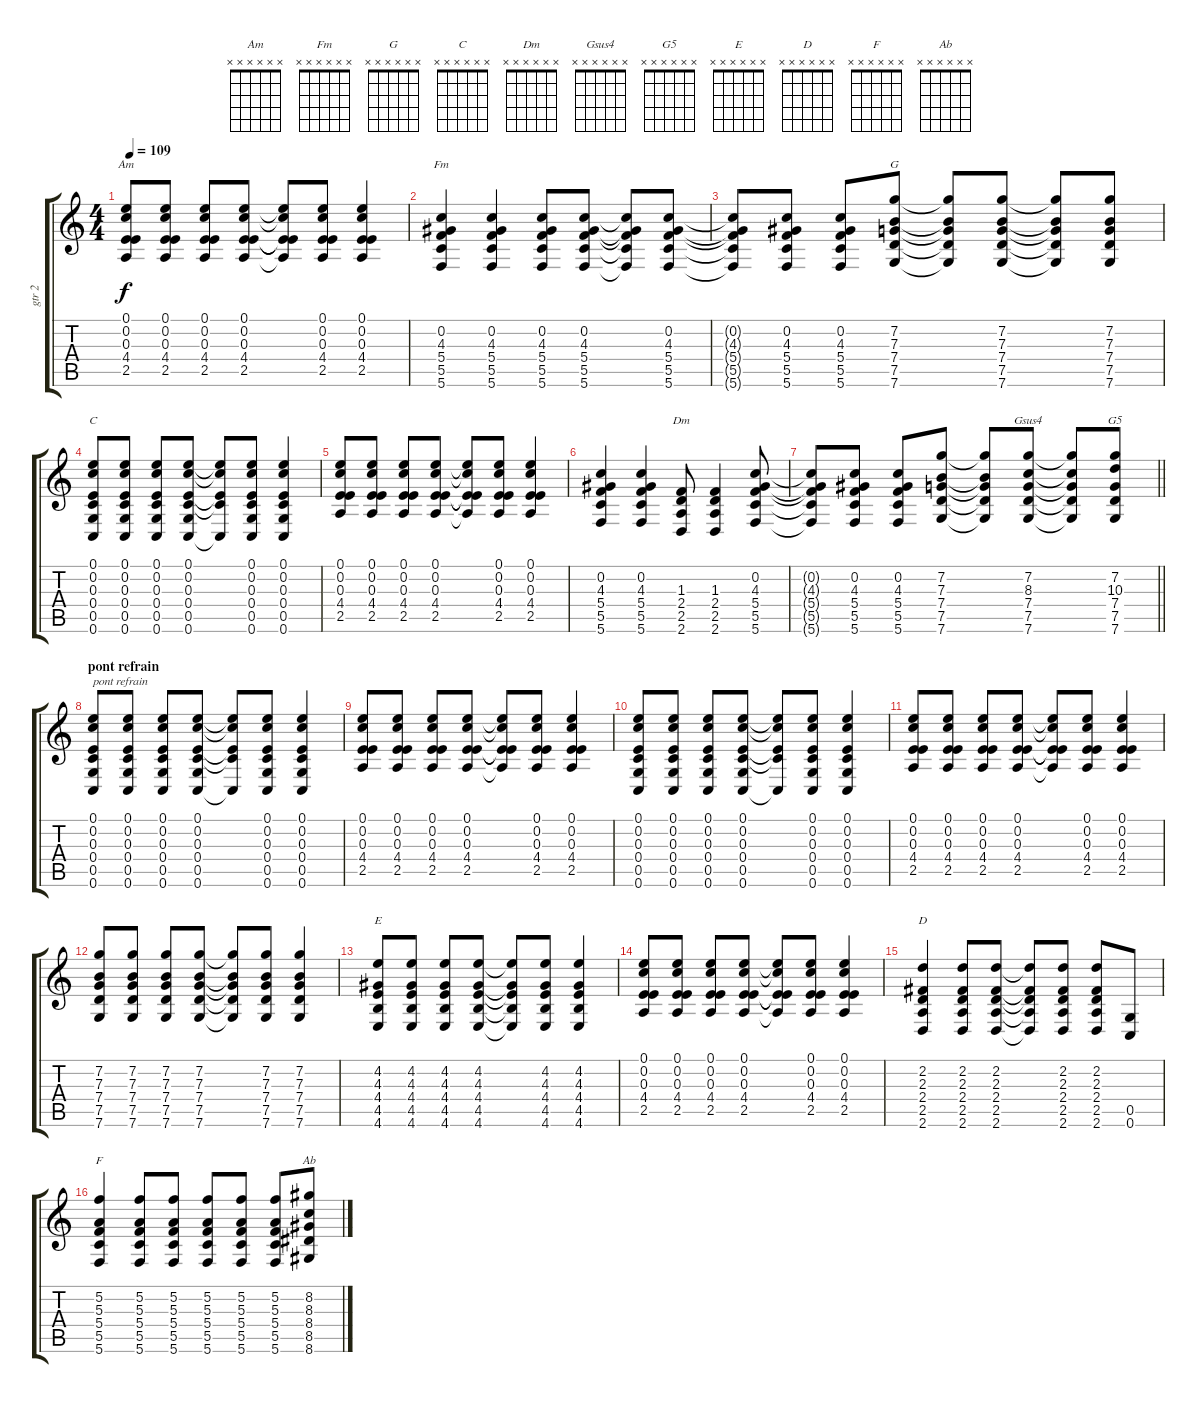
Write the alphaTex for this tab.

\track ("gtr 2" "gtr 2") {instrument acousticguitarsteel}
\staff {score tabs}
\tuning (E4 C4 E3 C3 G2 C2) {hide}
\chord ("Am" x x x x x x)
\chord ("Fm" x x x x x x)
\chord ("G" x x x x x x)
\chord ("C" x x x x x x)
\chord ("Dm" x x x x x x)
\chord ("Gsus4" x x x x x x)
\chord ("G5" x x x x x x)
\chord ("E" x x x x x x)
\chord ("D" x x x x x x)
\chord ("F" x x x x x x)
\chord ("Ab" x x x x x x)
\ts (4 4)
\tempo 109
\clef g2
\ks c
(0.1 0.2 0.3 4.4 2.5).8{ch "Am" dy f} (0.1 0.2 0.3 4.4 2.5).8 (0.1 0.2 0.3 4.4 2.5).8 (0.1 0.2 0.3 4.4 2.5).8 (0.1{t} 0.2{t} 0.3{t} 4.4{t} 2.5{t}).8 (0.1 0.2 0.3 4.4 2.5).8 (0.1 0.2 0.3 4.4 2.5).4 |
(0.2 4.3 5.4 5.5 5.6).4{ch "Fm"} (0.2 4.3 5.4 5.5 5.6).4 (0.2 4.3 5.4 5.5 5.6).8 (0.2 4.3 5.4 5.5 5.6).8 (0.2{t} 4.3{t} 5.4{t} 5.5{t} 5.6{t}).8 (0.2 4.3 5.4 5.5 5.6).8 |
(0.2{t} 4.3{t} 5.4{t} 5.5{t} 5.6{t}).8 (0.2 4.3 5.4 5.5 5.6).8 (0.2 4.3 5.4 5.5 5.6).8 (7.2 7.3 7.4 7.5 7.6).8{ch "G"} (7.2{t} 7.3{t} 7.4{t} 7.5{t} 7.6{t}).8 (7.2 7.3 7.4 7.5 7.6).8 (7.2{t} 7.3{t} 7.4{t} 7.5{t} 7.6{t}).8 (7.2 7.3 7.4 7.5 7.6).8 |
(0.1 0.2 0.3 0.4 0.5 0.6).8{ch "C"} (0.1 0.2 0.3 0.4 0.5 0.6).8 (0.1 0.2 0.3 0.4 0.5 0.6).8 (0.1 0.2 0.3 0.4 0.5 0.6).8 (0.1{t} 0.2{t} 0.3{t} 0.4{t} 0.6{t}).8 (0.1 0.2 0.3 0.4 0.5 0.6).8 (0.1 0.2 0.3 0.4 0.5 0.6).4 |
(0.1 0.2 0.3 4.4 2.5).8 (0.1 0.2 0.3 4.4 2.5).8 (0.1 0.2 0.3 4.4 2.5).8 (0.1 0.2 0.3 4.4 2.5).8 (0.1{t} 0.2{t} 0.3{t} 4.4{t} 2.5{t}).8 (0.1 0.2 0.3 4.4 2.5).8 (0.1 0.2 0.3 4.4 2.5).4 |
(0.2 4.3 5.4 5.5 5.6).4 (0.2 4.3 5.4 5.5 5.6).4 (1.3 2.4 2.5 2.6).8{ch "Dm"} (1.3 2.4 2.5 2.6).4 (0.2 4.3 5.4 5.5 5.6).8 |
\barLineRight lightlight
(0.2{t} 4.3{t} 5.4{t} 5.5{t} 5.6{t}).8 (0.2 4.3 5.4 5.5 5.6).8 (0.2 4.3 5.4 5.5 5.6).8 (7.2 7.3 7.4 7.5 7.6).8 (7.2{t} 7.3{t} 7.4{t} 7.5{t} 7.6{t}).8 (7.2 8.3 7.4 7.5 7.6).8{ch "Gsus4"} (7.2{t} 8.3{t} 7.4{t} 7.5{t} 7.6{t}).8 (7.2 10.3 7.4 7.5 7.6).8{ch "G5"} |
\section ("" "pont refrain")
(0.1 0.2 0.3 0.4 0.5 0.6).8{txt "pont refrain"} (0.1 0.2 0.3 0.4 0.5 0.6).8 (0.1 0.2 0.3 0.4 0.5 0.6).8 (0.1 0.2 0.3 0.4 0.5 0.6).8 (0.1{t} 0.2{t} 0.3{t} 0.4{t} 0.6{t}).8 (0.1 0.2 0.3 0.4 0.5 0.6).8 (0.1 0.2 0.3 0.4 0.5 0.6).4 |
(0.1 0.2 0.3 4.4 2.5).8 (0.1 0.2 0.3 4.4 2.5).8 (0.1 0.2 0.3 4.4 2.5).8 (0.1 0.2 0.3 4.4 2.5).8 (0.1{t} 0.2{t} 0.3{t} 4.4{t} 2.5{t}).8 (0.1 0.2 0.3 4.4 2.5).8 (0.1 0.2 0.3 4.4 2.5).4 |
(0.1 0.2 0.3 0.4 0.5 0.6).8 (0.1 0.2 0.3 0.4 0.5 0.6).8 (0.1 0.2 0.3 0.4 0.5 0.6).8 (0.1 0.2 0.3 0.4 0.5 0.6).8 (0.1{t} 0.2{t} 0.3{t} 0.4{t} 0.6{t}).8 (0.1 0.2 0.3 0.4 0.5 0.6).8 (0.1 0.2 0.3 0.4 0.5 0.6).4 |
(0.1 0.2 0.3 4.4 2.5).8 (0.1 0.2 0.3 4.4 2.5).8 (0.1 0.2 0.3 4.4 2.5).8 (0.1 0.2 0.3 4.4 2.5).8 (0.1{t} 0.2{t} 0.3{t} 4.4{t} 2.5{t}).8 (0.1 0.2 0.3 4.4 2.5).8 (0.1 0.2 0.3 4.4 2.5).4 |
(7.2 7.3 7.4 7.5 7.6).8 (7.2 7.3 7.4 7.5 7.6).8 (7.2 7.3 7.4 7.5 7.6).8 (7.2 7.3 7.4 7.5 7.6).8 (7.2{t} 7.3{t} 7.4{t} 7.5{t} 7.6{t}).8 (7.2 7.3 7.4 7.5 7.6).8 (7.2 7.3 7.4 7.5 7.6).4 |
(4.2 4.3 4.4 4.5 4.6).8{ch "E"} (4.2 4.3 4.4 4.5 4.6).8 (4.2 4.3 4.4 4.5 4.6).8 (4.2 4.3 4.4 4.5 4.6).8 (4.2{t} 4.3{t} 4.4{t} 4.5{t} 4.6{t}).8 (4.2 4.3 4.4 4.5 4.6).8 (4.2 4.3 4.4 4.5 4.6).4 |
(0.1 0.2 0.3 4.4 2.5).8 (0.1 0.2 0.3 4.4 2.5).8 (0.1 0.2 0.3 4.4 2.5).8 (0.1 0.2 0.3 4.4 2.5).8 (0.1{t} 0.2{t} 0.3{t} 4.4{t} 2.5{t}).8 (0.1 0.2 0.3 4.4 2.5).8 (0.1 0.2 0.3 4.4 2.5).4 |
(2.2 2.3 2.4 2.5 2.6).4{ch "D"} (2.2 2.3 2.4 2.5 2.6).8 (2.2 2.3 2.4 2.5 2.6).8 (2.2{t} 2.3{t} 2.4{t} 2.5{t} 2.6{t}).8 (2.2 2.3 2.4 2.5 2.6).8 (2.2 2.3 2.4 2.5 2.6).8 (0.5 0.6).8 |
(5.2 5.3 5.4 5.5 5.6).4{ch "F"} (5.2 5.3 5.4 5.5 5.6).8 (5.2 5.3 5.4 5.5 5.6).8 (5.2 5.3 5.4 5.5 5.6).8 (5.2 5.3 5.4 5.5 5.6).8 (5.2 5.3 5.4 5.5 5.6).8 (8.2 8.3 8.4 8.5 8.6).8{ch "Ab"}
